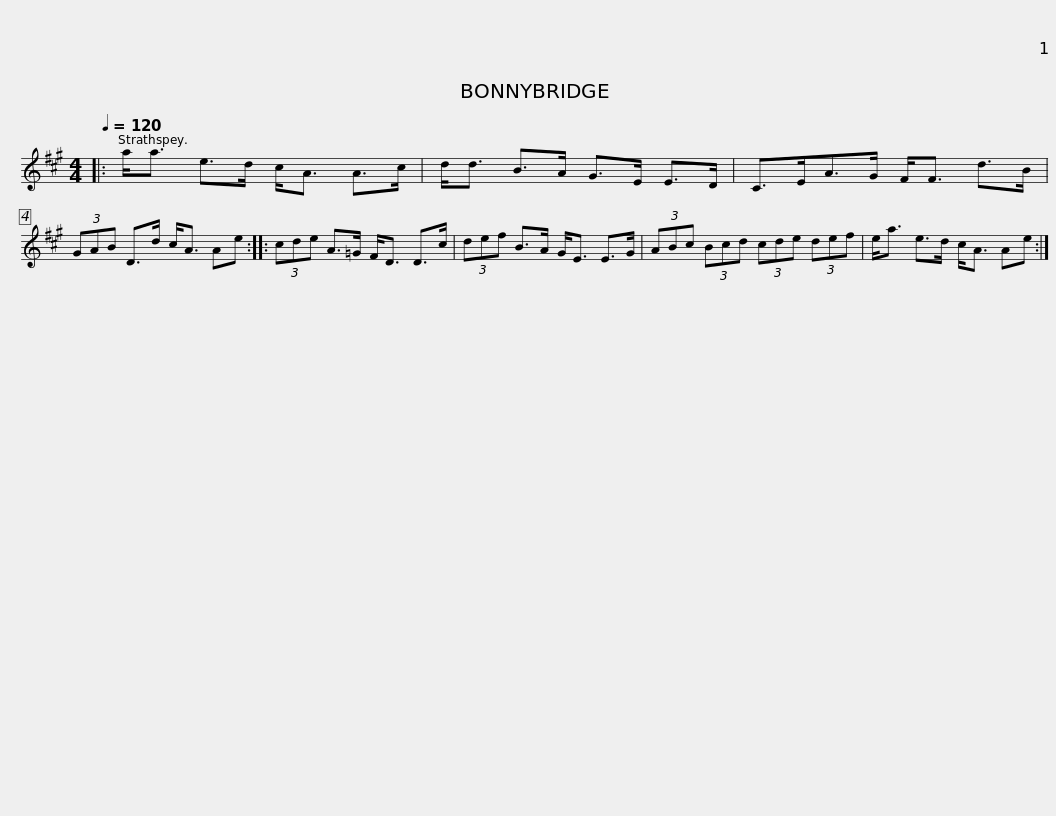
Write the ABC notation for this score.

X:1
L:1/8
Q:1/4=120
M:4/4
I:linebreak $
K:A
V:1 treble
V:1
|: a<a e>d c<A A>c | d<d B>A G>E E>D | C>EA>G F<F d>B | (3GAB D>d c<A Ae ::$ (3cde A>=G F<D D>c | %5
 (3def B>A G<E E>G | (3ABc (3Bcd (3cde (3def | e<a e>d c<A Ae :| %8
